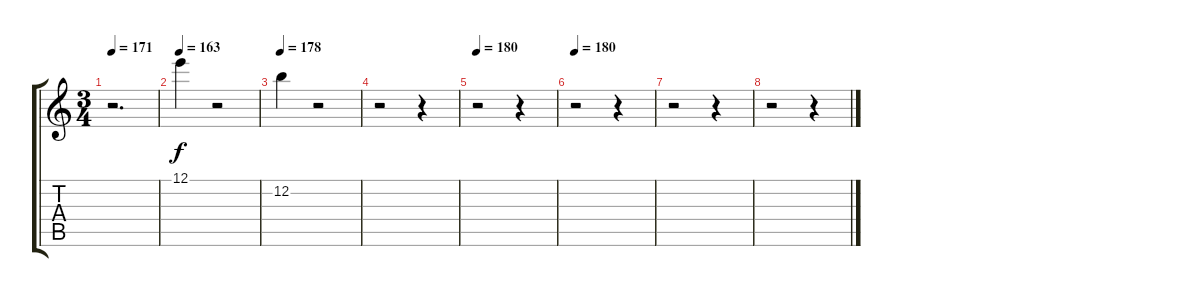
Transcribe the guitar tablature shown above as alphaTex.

\track "" {instrument acousticguitarnylon}
\staff {score tabs}
\tuning (E4 B3 G3 D3 A2 E2) {hide}
\ts (3 4)
\tempo 171
\clef g2
\ks c
r.2{d dy mf} |
\tempo 163
12.1.4{dy f} r.2 |
\tempo 178
12.2.4 r.2 |
r.2 r.4 |
\tempo 180
r.2 r.4 |
\tempo 180
r.2 r.4 |
r.2 r.4 |
r.2 r.4
